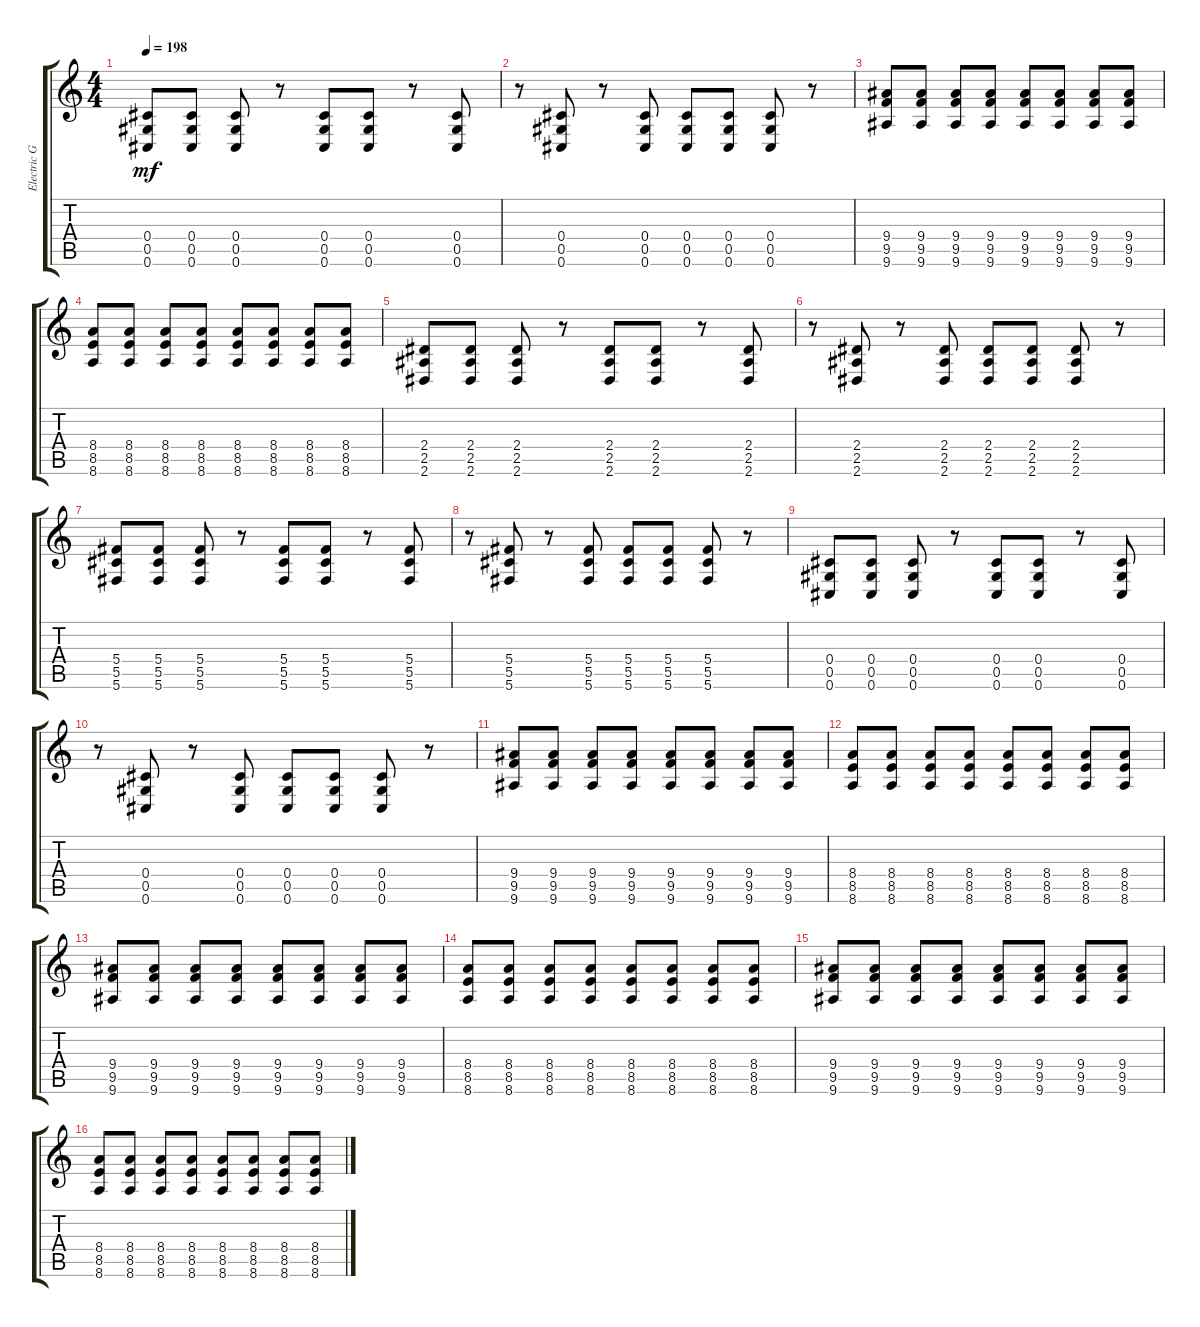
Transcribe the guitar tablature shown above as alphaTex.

\track ("Electric Guitar 2" "Electric G") {instrument distortionguitar}
\staff {score tabs}
\tuning (Eb4 Bb3 Gb3 Db3 Ab2 Db2) {hide}
\ts (4 4)
\tempo 198
\clef g2
\ks c
(0.4 0.5 0.6).8{dy mf} (0.4 0.5 0.6).8 (0.4 0.5 0.6).8 r.8 (0.4 0.5 0.6).8 (0.4 0.5 0.6).8 r.8 (0.4 0.5 0.6).8 |
r.8 (0.4 0.5 0.6).8 r.8 (0.4 0.5 0.6).8 (0.4 0.5 0.6).8 (0.4 0.5 0.6).8 (0.4 0.5 0.6).8 r.8 |
(9.4 9.5 9.6).8 (9.4 9.5 9.6).8 (9.4 9.5 9.6).8 (9.4 9.5 9.6).8 (9.4 9.5 9.6).8 (9.4 9.5 9.6).8 (9.4 9.5 9.6).8 (9.4 9.5 9.6).8 |
(8.4 8.5 8.6).8 (8.4 8.5 8.6).8 (8.4 8.5 8.6).8 (8.4 8.5 8.6).8 (8.4 8.5 8.6).8 (8.4 8.5 8.6).8 (8.4 8.5 8.6).8 (8.4 8.5 8.6).8 |
(2.4 2.5 2.6).8 (2.4 2.5 2.6).8 (2.4 2.5 2.6).8 r.8 (2.4 2.5 2.6).8 (2.4 2.5 2.6).8 r.8 (2.4 2.5 2.6).8 |
r.8 (2.4 2.5 2.6).8 r.8 (2.4 2.5 2.6).8 (2.4 2.5 2.6).8 (2.4 2.5 2.6).8 (2.4 2.5 2.6).8 r.8 |
(5.4 5.5 5.6).8 (5.4 5.5 5.6).8 (5.4 5.5 5.6).8 r.8 (5.4 5.5 5.6).8 (5.4 5.5 5.6).8 r.8 (5.4 5.5 5.6).8 |
r.8 (5.4 5.5 5.6).8 r.8 (5.4 5.5 5.6).8 (5.4 5.5 5.6).8 (5.4 5.5 5.6).8 (5.4 5.5 5.6).8 r.8 |
(0.4 0.5 0.6).8 (0.4 0.5 0.6).8 (0.4 0.5 0.6).8 r.8 (0.4 0.5 0.6).8 (0.4 0.5 0.6).8 r.8 (0.4 0.5 0.6).8 |
r.8 (0.4 0.5 0.6).8 r.8 (0.4 0.5 0.6).8 (0.4 0.5 0.6).8 (0.4 0.5 0.6).8 (0.4 0.5 0.6).8 r.8 |
(9.4 9.5 9.6).8 (9.4 9.5 9.6).8 (9.4 9.5 9.6).8 (9.4 9.5 9.6).8 (9.4 9.5 9.6).8 (9.4 9.5 9.6).8 (9.4 9.5 9.6).8 (9.4 9.5 9.6).8 |
(8.4 8.5 8.6).8 (8.4 8.5 8.6).8 (8.4 8.5 8.6).8 (8.4 8.5 8.6).8 (8.4 8.5 8.6).8 (8.4 8.5 8.6).8 (8.4 8.5 8.6).8 (8.4 8.5 8.6).8 |
(9.4 9.5 9.6).8 (9.4 9.5 9.6).8 (9.4 9.5 9.6).8 (9.4 9.5 9.6).8 (9.4 9.5 9.6).8 (9.4 9.5 9.6).8 (9.4 9.5 9.6).8 (9.4 9.5 9.6).8 |
(8.4 8.5 8.6).8 (8.4 8.5 8.6).8 (8.4 8.5 8.6).8 (8.4 8.5 8.6).8 (8.4 8.5 8.6).8 (8.4 8.5 8.6).8 (8.4 8.5 8.6).8 (8.4 8.5 8.6).8 |
(9.4 9.5 9.6).8 (9.4 9.5 9.6).8 (9.4 9.5 9.6).8 (9.4 9.5 9.6).8 (9.4 9.5 9.6).8 (9.4 9.5 9.6).8 (9.4 9.5 9.6).8 (9.4 9.5 9.6).8 |
(8.4 8.5 8.6).8 (8.4 8.5 8.6).8 (8.4 8.5 8.6).8 (8.4 8.5 8.6).8 (8.4 8.5 8.6).8 (8.4 8.5 8.6).8 (8.4 8.5 8.6).8 (8.4 8.5 8.6).8
